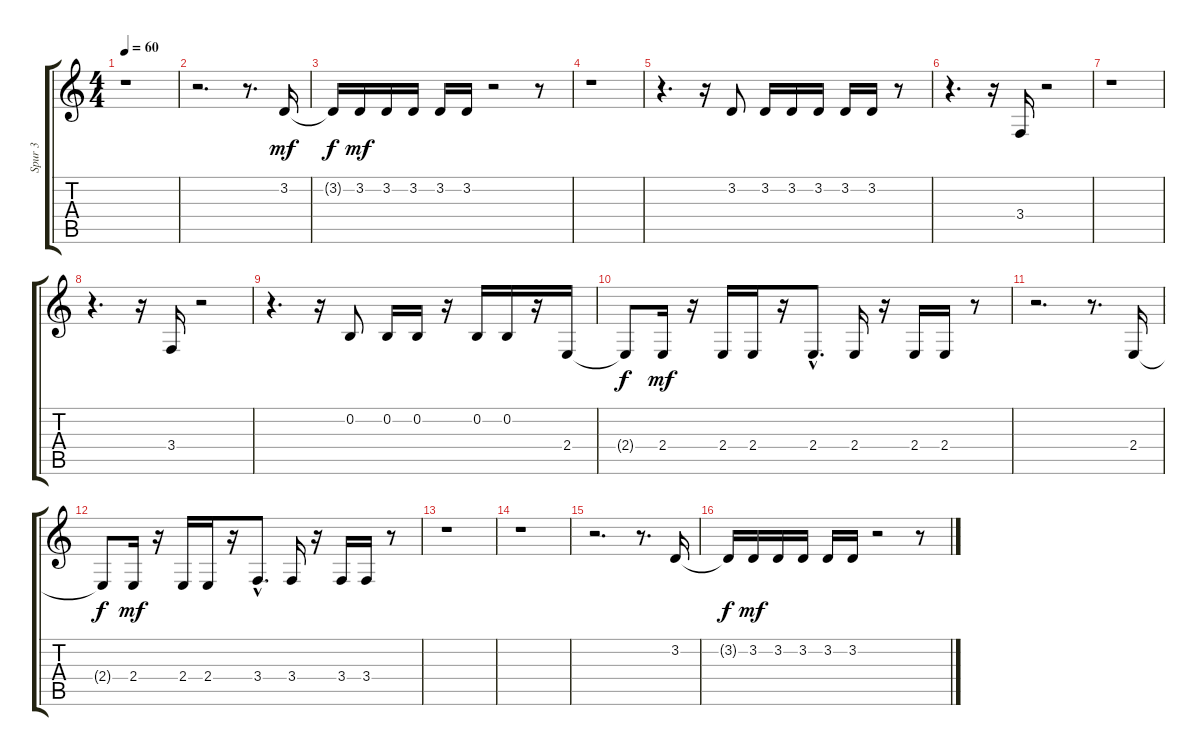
\track ("Spur 3" "Spur 3") {instrument acousticgrandpiano}
\staff {score tabs}
\tuning (E4 B3 G3 D3 A2 E2) {hide}
\ts (4 4)
\tempo 60
\clef g2
\ks c
r.1{dy mf instrument acousticgrandpiano} |
r.2{d} r.8{d} 3.2.16 |
3.2{t}.16{dy f} 3.2.16{dy mf} 3.2.16 3.2.16 3.2.16 3.2.16 r.2 r.8 |
r.1 |
r.4{d} r.16 3.2.8 3.2.16 3.2.16 3.2.16 3.2.16 3.2.16 r.8 |
r.4{d} r.16 3.4.16 r.2 |
r.1 |
r.4{d} r.16 3.4.16 r.2 |
r.4{d} r.16 0.2.8 0.2.16 0.2.16 r.16 0.2.16 0.2.16 r.16 2.4.16 |
2.4{t}.8{dy f} 2.4.16{dy mf} r.16 2.4.16 2.4.16 r.16 2.4{hac}.8{d} 2.4.16 r.16 2.4.16 2.4.16 r.8 |
r.2{d} r.8{d} 2.4.16 |
2.4{t}.8{dy f} 2.4.16{dy mf} r.16 2.4.16 2.4.16 r.16 3.4{hac}.8{d} 3.4.16 r.16 3.4.16 3.4.16 r.8 |
r.1 |
r.1 |
r.2{d} r.8{d} 3.2.16 |
3.2{t}.16{dy f} 3.2.16{dy mf} 3.2.16 3.2.16 3.2.16 3.2.16 r.2 r.8
